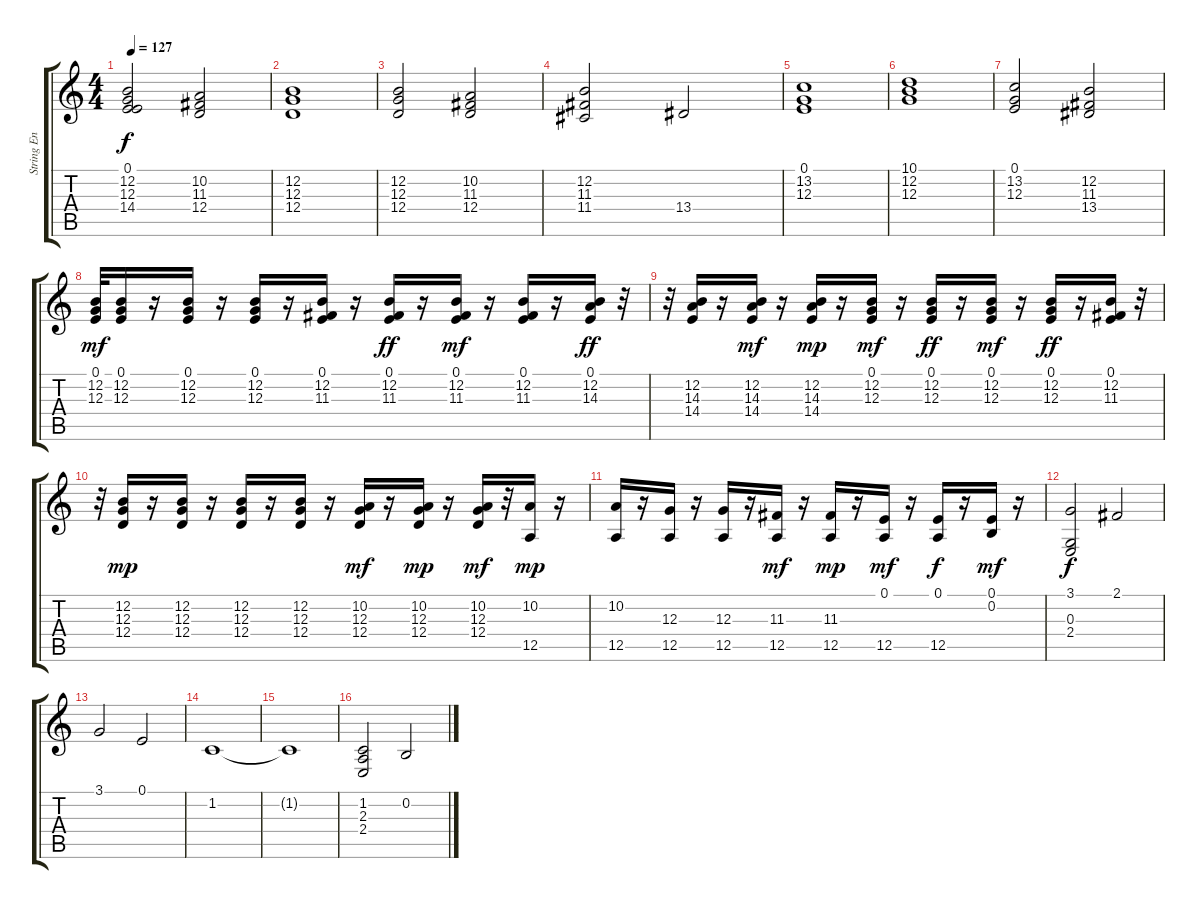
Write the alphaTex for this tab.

\track (" String Ensemble Right" " String En") {instrument stringensemble1}
\staff {score tabs}
\tuning (E4 B3 G3 D3 A2 E2) {hide}
\ts (4 4)
\tempo 127
\clef g2
\ks c
(0.1 12.2 12.3 14.4).2{dy f} (10.2 11.3 12.4).2 |
(12.2 12.3 12.4).1 |
(12.2 12.3 12.4).2 (10.2 11.3 12.4).2 |
(12.2 11.3 11.4).2 13.4.2 |
(0.1 13.2 12.3).1 |
(10.1 12.2 12.3).1 |
(0.1 13.2 12.3).2 (12.2 11.3 13.4).2 |
(0.1 12.2 12.3).32{dy mf} (0.1 12.2 12.3).16 r.16 (0.1 12.2 12.3).16 r.16 (0.1 12.2 12.3).16 r.16 (0.1 12.2 11.3).16 r.16 (0.1 12.2 11.3).16{dy ff} r.16 (0.1 12.2 11.3).16{dy mf} r.16 (0.1 12.2 11.3).16 r.16 (0.1 12.2 14.3).16{dy ff} r.32 |
r.32 (12.2 14.3 14.4).16 r.16 (12.2 14.3 14.4).16{dy mf} r.16 (12.2 14.3 14.4).16{dy mp} r.16 (0.1 12.2 12.3).16{dy mf} r.16 (0.1 12.2 12.3).16{dy ff} r.16 (0.1 12.2 12.3).16{dy mf} r.16 (0.1 12.2 12.3).16{dy ff} r.16 (0.1 12.2 11.3).16 r.32 |
r.32 (12.2 12.3 12.4).16{dy mp} r.16 (12.2 12.3 12.4).16 r.16 (12.2 12.3 12.4).16 r.16 (12.2 12.3 12.4).16 r.16 (10.2 12.3 12.4).16{dy mf} r.16 (10.2 12.3 12.4).16{dy mp} r.16 (10.2 12.3 12.4).16{dy mf} r.32 (10.2 12.5).16{dy mp} r.16 |
(10.2 12.5).16 r.16 (12.3 12.5).16 r.16 (12.3 12.5).16 r.16 (11.3 12.5).16{dy mf} r.16 (11.3 12.5).16{dy mp} r.16 (0.1 12.5).16{dy mf} r.16 (0.1 12.5).16{dy f} r.16 (0.1 0.2).16{dy mf} r.16 |
(3.1 0.3 2.4).2{dy f volume 8} 2.1.2 |
3.1.2 0.1.2 |
1.2.1 |
1.2{t}.1 |
(1.2 2.3 2.4).2 0.2.2
